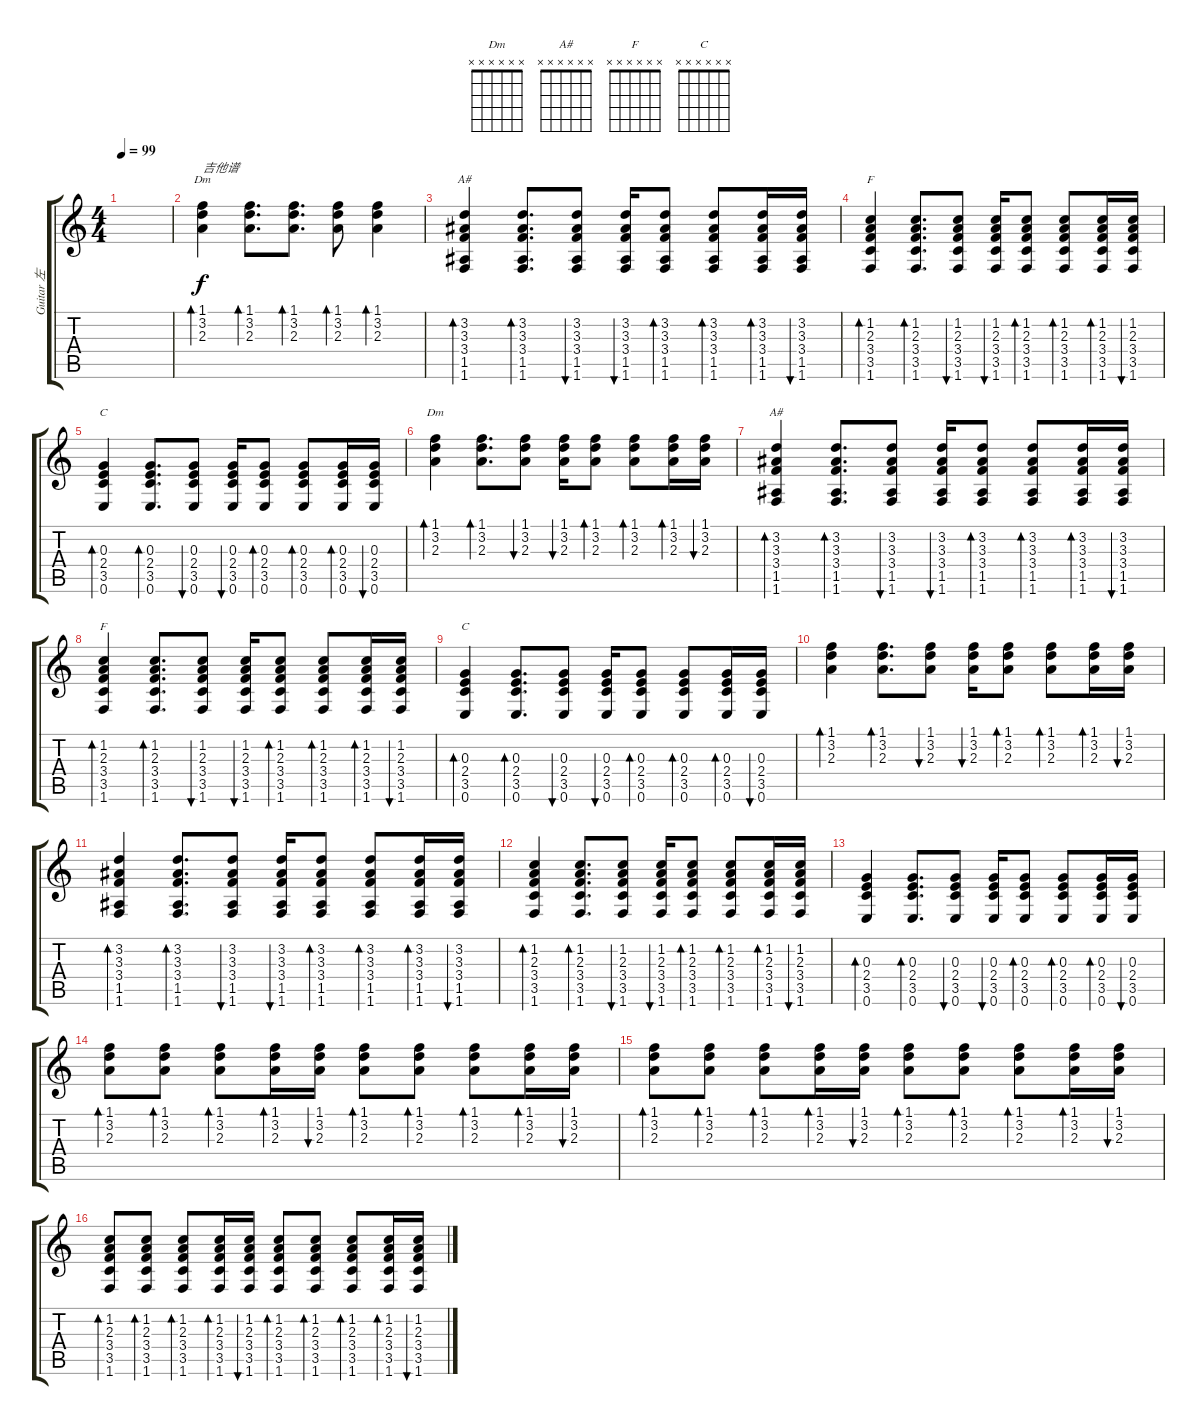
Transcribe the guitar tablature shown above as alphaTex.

\track ("Guitar 左" "Guitar 左") {instrument electricguitarmuted}
\staff {score tabs}
\tuning (E4 B3 G3 D3 A2 E2) {hide}
\chord ("Dm" 1 3 2 x x x)
\chord ("A#" x 3 3 3 1 1) {barre (1 3)}
\chord ("F" x 1 2 3 3 1) {barre 1}
\chord ("C" x x 0 2 3 0)
\chord ("Dm" x x x x x x)
\chord ("A#" x x x x x x)
\chord ("F" x x x x x x)
\chord ("C" x x x x x x)
\ts (4 4)
\tempo 99
\clef g2
\ks c
|
(1.1 3.2 2.3).4{bd 30 ch "Dm" txt "吉他谱"} (1.1 3.2 2.3).8{d bd 30} (1.1 3.2 2.3).8{d bd 60} (1.1 3.2 2.3).8{bd 30} (1.1 3.2 2.3).4{bd 30} |
(3.2 3.3 3.4 1.5 1.6).4{bd 30 ch "A#"} (3.2 3.3 3.4 1.5 1.6).8{d bd 30} (3.2 3.3 3.4 1.5 1.6).8{bu 30} (3.2 3.3 3.4 1.5 1.6).16{bu 30} (3.2 3.3 3.4 1.5 1.6).8{bd 30} (3.2 3.3 3.4 1.5 1.6).8{bd 30} (3.2 3.3 3.4 1.5 1.6).16{bd 30} (3.2 3.3 3.4 1.5 1.6).16{bu 30} |
(1.2 2.3 3.4 3.5 1.6).4{bd 30 ch "F"} (1.2 2.3 3.4 3.5 1.6).8{d bd 30} (1.2 2.3 3.4 3.5 1.6).8{bu 30} (1.2 2.3 3.4 3.5 1.6).16{bu 30} (1.2 2.3 3.4 3.5 1.6).8{bd 30} (1.2 2.3 3.4 3.5 1.6).8{bd 30} (1.2 2.3 3.4 3.5 1.6).16{bd 30} (1.2 2.3 3.4 3.5 1.6).16{bu 30} |
(0.3 2.4 3.5 0.6).4{bd 30 ch "C"} (0.3 2.4 3.5 0.6).8{d bd 30} (0.3 2.4 3.5 0.6).8{bu 30} (0.3 2.4 3.5 0.6).16{bu 30} (0.3 2.4 3.5 0.6).8{bd 30} (0.3 2.4 3.5 0.6).8{bd 30} (0.3 2.4 3.5 0.6).16{bd 30} (0.3 2.4 3.5 0.6).16{bu 30} |
(1.1 3.2 2.3).4{bd 30 ch "Dm"} (1.1 3.2 2.3).8{d bd 30} (1.1 3.2 2.3).8{bu 30} (1.1 3.2 2.3).16{bu 30} (1.1 3.2 2.3).8{bd 30} (1.1 3.2 2.3).8{bd 30} (1.1 3.2 2.3).16{bd 30} (1.1 3.2 2.3).16{bu 30} |
(3.2 3.3 3.4 1.5 1.6).4{bd 30 ch "A#"} (3.2 3.3 3.4 1.5 1.6).8{d bd 30} (3.2 3.3 3.4 1.5 1.6).8{bu 30} (3.2 3.3 3.4 1.5 1.6).16{bu 30} (3.2 3.3 3.4 1.5 1.6).8{bd 30} (3.2 3.3 3.4 1.5 1.6).8{bd 30} (3.2 3.3 3.4 1.5 1.6).16{bd 30} (3.2 3.3 3.4 1.5 1.6).16{bu 30} |
(1.2 2.3 3.4 3.5 1.6).4{bd 30 ch "F"} (1.2 2.3 3.4 3.5 1.6).8{d bd 30} (1.2 2.3 3.4 3.5 1.6).8{bu 30} (1.2 2.3 3.4 3.5 1.6).16{bu 30} (1.2 2.3 3.4 3.5 1.6).8{bd 30} (1.2 2.3 3.4 3.5 1.6).8{bd 30} (1.2 2.3 3.4 3.5 1.6).16{bd 30} (1.2 2.3 3.4 3.5 1.6).16{bu 30} |
(0.3 2.4 3.5 0.6).4{bd 30 ch "C"} (0.3 2.4 3.5 0.6).8{d bd 30} (0.3 2.4 3.5 0.6).8{bu 30} (0.3 2.4 3.5 0.6).16{bu 30} (0.3 2.4 3.5 0.6).8{bd 30} (0.3 2.4 3.5 0.6).8{bd 30} (0.3 2.4 3.5 0.6).16{bd 30} (0.3 2.4 3.5 0.6).16{bu 30} |
(1.1 3.2 2.3).4{bd 30} (1.1 3.2 2.3).8{d bd 30} (1.1 3.2 2.3).8{bu 30} (1.1 3.2 2.3).16{bu 30} (1.1 3.2 2.3).8{bd 30} (1.1 3.2 2.3).8{bd 30} (1.1 3.2 2.3).16{bd 30} (1.1 3.2 2.3).16{bu 30} |
(3.2 3.3 3.4 1.5 1.6).4{bd 30} (3.2 3.3 3.4 1.5 1.6).8{d bd 30} (3.2 3.3 3.4 1.5 1.6).8{bu 30} (3.2 3.3 3.4 1.5 1.6).16{bu 30} (3.2 3.3 3.4 1.5 1.6).8{bd 30} (3.2 3.3 3.4 1.5 1.6).8{bd 30} (3.2 3.3 3.4 1.5 1.6).16{bd 30} (3.2 3.3 3.4 1.5 1.6).16{bu 30} |
(1.2 2.3 3.4 3.5 1.6).4{bd 30} (1.2 2.3 3.4 3.5 1.6).8{d bd 30} (1.2 2.3 3.4 3.5 1.6).8{bu 30} (1.2 2.3 3.4 3.5 1.6).16{bu 30} (1.2 2.3 3.4 3.5 1.6).8{bd 30} (1.2 2.3 3.4 3.5 1.6).8{bd 30} (1.2 2.3 3.4 3.5 1.6).16{bd 30} (1.2 2.3 3.4 3.5 1.6).16{bu 30} |
(0.3 2.4 3.5 0.6).4{bd 30} (0.3 2.4 3.5 0.6).8{d bd 30} (0.3 2.4 3.5 0.6).8{bu 30} (0.3 2.4 3.5 0.6).16{bu 30} (0.3 2.4 3.5 0.6).8{bd 30} (0.3 2.4 3.5 0.6).8{bd 30} (0.3 2.4 3.5 0.6).16{bd 30} (0.3 2.4 3.5 0.6).16{bu 30} |
(1.1 3.2 2.3).8{bd 30} (1.1 3.2 2.3).8{bd 30} (1.1 3.2 2.3).8{bd 30} (1.1 3.2 2.3).16{bd 30} (1.1 3.2 2.3).16{bu 30} (1.1 3.2 2.3).8{bd 30} (1.1 3.2 2.3).8{bd 30} (1.1 3.2 2.3).8{bd 30} (1.1 3.2 2.3).16{bd 30} (1.1 3.2 2.3).16{bu 30} |
(1.1 3.2 2.3).8{bd 30} (1.1 3.2 2.3).8{bd 30} (1.1 3.2 2.3).8{bd 30} (1.1 3.2 2.3).16{bd 30} (1.1 3.2 2.3).16{bu 30} (1.1 3.2 2.3).8{bd 30} (1.1 3.2 2.3).8{bd 30} (1.1 3.2 2.3).8{bd 30} (1.1 3.2 2.3).16{bd 30} (1.1 3.2 2.3).16{bu 30} |
(1.2 2.3 3.4 3.5 1.6).8{bd 30} (1.2 2.3 3.4 3.5 1.6).8{bd 30} (1.2 2.3 3.4 3.5 1.6).8{bd 30} (1.2 2.3 3.4 3.5 1.6).16{bd 30} (1.2 2.3 3.4 3.5 1.6).16{bu 30} (1.2 2.3 3.4 3.5 1.6).8{bd 30} (1.2 2.3 3.4 3.5 1.6).8{bd 30} (1.2 2.3 3.4 3.5 1.6).8{bd 30} (1.2 2.3 3.4 3.5 1.6).16{bd 30} (1.2 2.3 3.4 3.5 1.6).16{bu 30}
